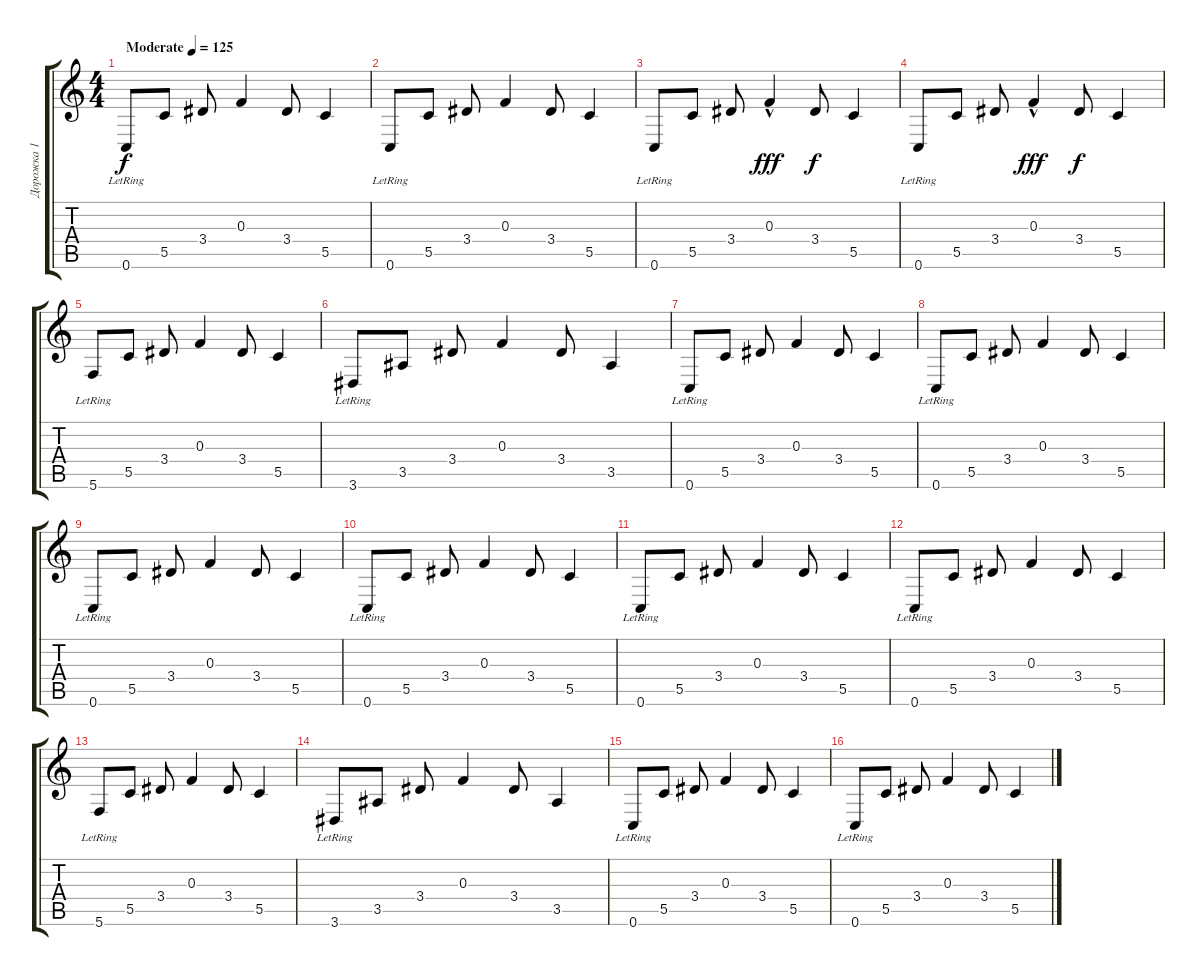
\track ("Дорожка 1" "Дорожка 1") {instrument acousticguitarsteel}
\staff {score tabs}
\tuning (D4 A3 F3 C3 G2 C2) {hide}
\ts (4 4)
\tempo (125 "Moderate")
\clef g2
\ks c
0.6{lr}.8{dy f instrument acousticguitarsteel} 5.5.8 3.4.8 0.3.4 3.4.8 5.5.4 |
0.6{lr}.8 5.5.8 3.4.8 0.3.4 3.4.8 5.5.4 |
0.6{lr}.8 5.5.8 3.4.8 0.3{hac}.4{dy fff} 3.4.8{dy f} 5.5.4 |
0.6{lr}.8 5.5.8 3.4.8 0.3{hac}.4{dy fff} 3.4.8{dy f} 5.5.4 |
5.6{lr}.8 5.5.8 3.4.8 0.3.4 3.4.8 5.5.4 |
3.6{lr}.8 3.5.8 3.4.8 0.3.4 3.4.8 3.5.4 |
0.6{lr}.8 5.5.8 3.4.8 0.3.4 3.4.8 5.5.4 |
0.6{lr}.8 5.5.8 3.4.8 0.3.4 3.4.8 5.5.4 |
0.6{lr}.8 5.5.8 3.4.8 0.3.4 3.4.8 5.5.4 |
0.6{lr}.8 5.5.8 3.4.8 0.3.4 3.4.8 5.5.4 |
0.6{lr}.8 5.5.8 3.4.8 0.3.4 3.4.8 5.5.4 |
0.6{lr}.8 5.5.8 3.4.8 0.3.4 3.4.8 5.5.4 |
5.6{lr}.8 5.5.8 3.4.8 0.3.4 3.4.8 5.5.4 |
3.6{lr}.8 3.5.8 3.4.8 0.3.4 3.4.8 3.5.4 |
0.6{lr}.8 5.5.8 3.4.8 0.3.4 3.4.8 5.5.4 |
0.6{lr}.8 5.5.8 3.4.8 0.3.4 3.4.8 5.5.4
